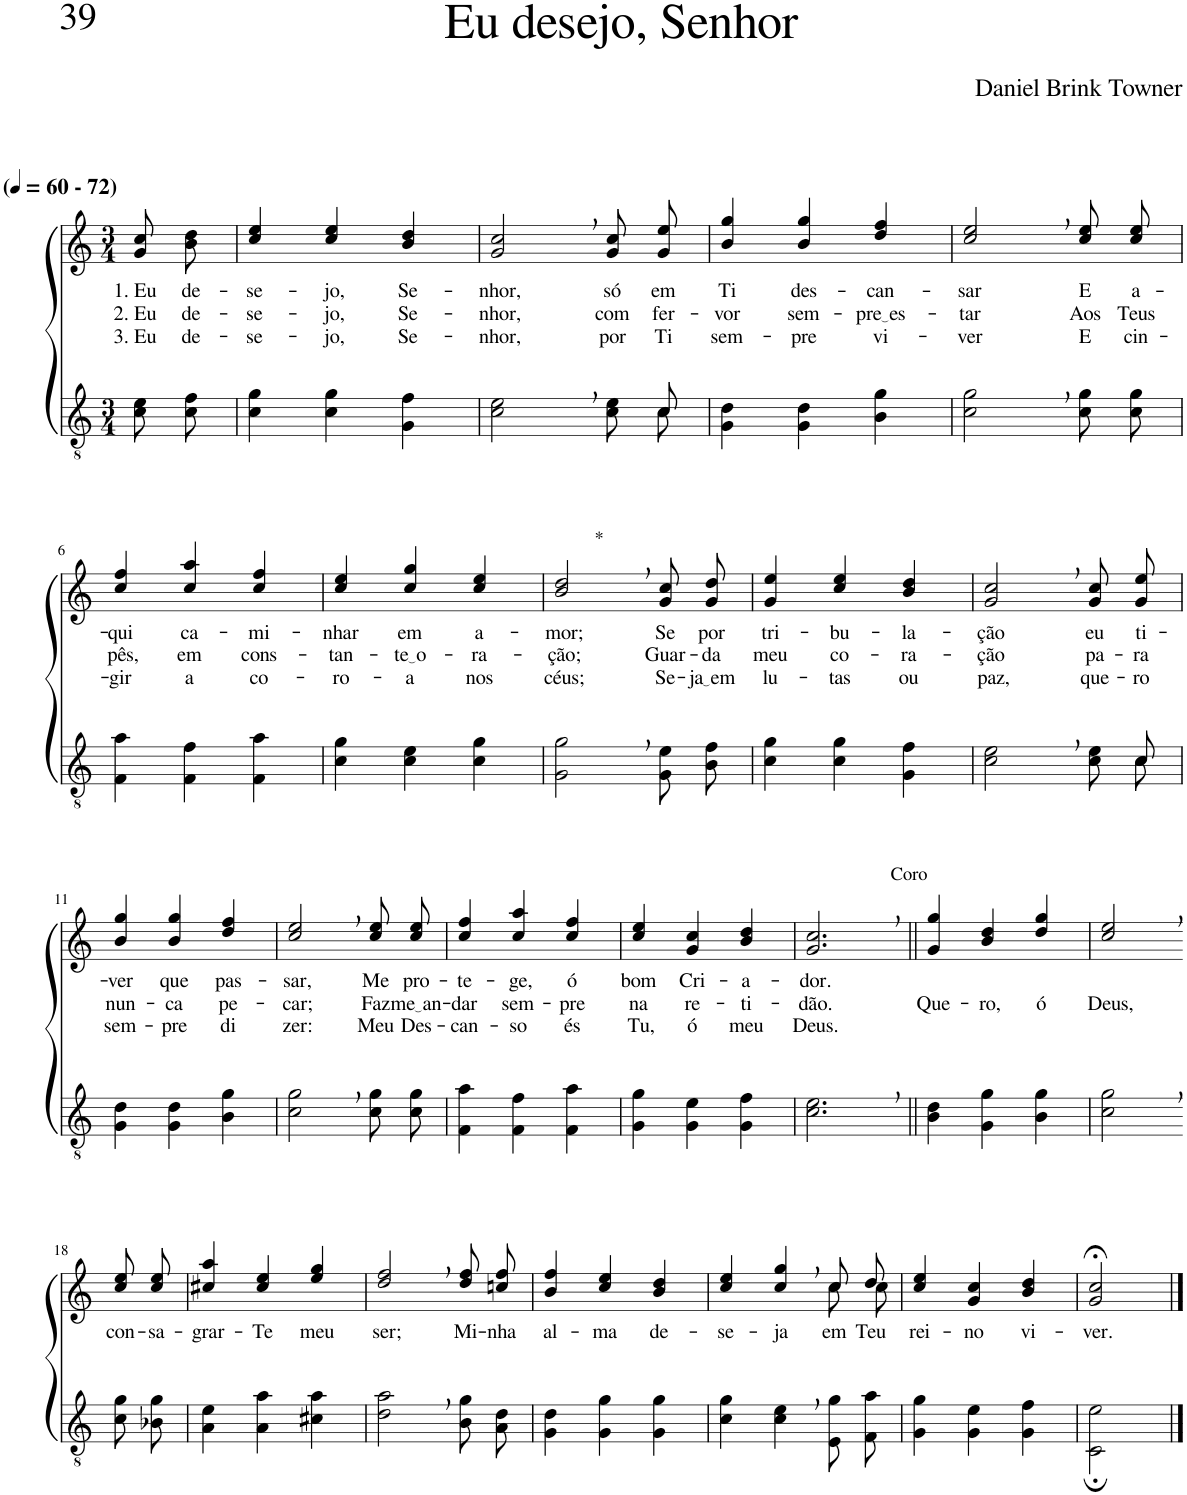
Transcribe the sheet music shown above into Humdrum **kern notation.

**kern	**kern	**text	**text	**text
*part2	*part1	*part1	*part1	*part1
*staff2	*staff1	*staff1	*staff1	*staff1
*I"Parte III e IV	*I"Parte I e II	*	*	*
*clefGv2	*clefG2	*	*	*
*Trd4c7	*Trd4c7	*	*	*
*k[]	*k[]	*	*	*
*M3/4	*M3/4	*	*	*
*MM60	*MM60	*	*	*
=1	=1	=1	=1	=1
!	!LO:TX:a:B:t=(	!	!	!
!	!LO:TX:a:B:t=- 72)	!	!	!
!	!	!LO:LY:b	!LO:LY:b	!LO:LY:b
8c\ 8e\L	8g\ 8cc\L	1. Eu	2. Eu	3. Eu
!	!	!LO:LY:b	!LO:LY:b	!LO:LY:b
8c\ 8f\J	8b\ 8dd\J	de-	de-	de-
=2	=2	=2	=2	=2
!	!	!LO:LY:b	!LO:LY:b	!LO:LY:b
4c\ 4g\	4cc/ 4ee/	-se-	-se-	-se-
!	!	!LO:LY:b	!LO:LY:b	!LO:LY:b
4c\ 4g\	4cc/ 4ee/	-jo,	-jo,	-jo,
!	!	!LO:LY:b	!LO:LY:b	!LO:LY:b
4G\ 4f\	4b/ 4dd/	Se-	Se-	Se-
=3	=3	=3	=3	=3
*^	*	*	*	*
!	!	!	!LO:LY:b	!LO:LY:b	!LO:LY:b
2c\, 2e\,	8ryy	2g/, 2cc/,	-nhor,	-nhor,	-nhor,
!	!	!	!LO:LY:b	!LO:LY:b	!LO:LY:b
*v	*v	*	*	*	*
8c\ 8e\L	8g\ 8cc\L	só	com	por
*^	*	*	*	*
!	!	!	!LO:LY:b	!LO:LY:b	!LO:LY:b
8c\J	8c/	8g\ 8ee\J	em	fer-	Ti
=4	=4	=4	=4	=4	=4
!	!	!	!LO:LY:b	!LO:LY:b	!LO:LY:b
*v	*v	*	*	*	*
4G\ 4d\	4b/ 4gg/	Ti	-vor	sem-
!	!	!LO:LY:b	!LO:LY:b	!LO:LY:b
4G\ 4d\	4b/ 4gg/	des-	sem-	-pre
!	!	!LO:LY:b	!LO:LY:b	!LO:LY:b
4B\ 4g\	4dd/ 4ff/	-can-	pre es	vi-
=5	=5	=5	=5	=5
!	!	!LO:LY:b	!LO:LY:b	!LO:LY:b
2c\, 2g\,	2cc/, 2ee/,	-sar	-tar	-ver
!	!	!LO:LY:b	!LO:LY:b	!LO:LY:b
8c\ 8g\L	8cc\ 8ee\L	E	Aos	E
!	!	!LO:LY:b	!LO:LY:b	!LO:LY:b
8c\ 8g\J	8cc\ 8ee\J	a-	Teus	cin-
!!LO:LB:g=z
=6	=6	=6	=6	=6
!	!	!LO:LY:b	!LO:LY:b	!LO:LY:b
4F\ 4a\	4cc/ 4ff/	-qui	pês,	-gir
!	!	!LO:LY:b	!LO:LY:b	!LO:LY:b
4F\ 4f\	4cc/ 4aa/	ca-	em	a
!	!	!LO:LY:b	!LO:LY:b	!LO:LY:b
4F\ 4a\	4cc/ 4ff/	-mi-	cons-	co-
=7	=7	=7	=7	=7
!	!	!LO:LY:b	!LO:LY:b	!LO:LY:b
4c\ 4g\	4cc/ 4ee/	-nhar	-tan-	-ro-
!	!	!LO:LY:b	!LO:LY:b	!LO:LY:b
4c\ 4e\	4cc/ 4gg/	em	te o	-a
!	!	!LO:LY:b	!LO:LY:b	!LO:LY:b
4c\ 4g\	4cc/ 4ee/	a-	-ra-	nos
=8	=8	=8	=8	=8
!	!LO:TX:a:t=*	!	!	!
!	!	!LO:LY:b	!LO:LY:b	!LO:LY:b
2G\, 2g\,	2b/, 2dd/,	-mor;	-ção;	céus;
!	!	!LO:LY:b	!LO:LY:b	!LO:LY:b
8G\ 8e\L	8g\ 8cc\L	Se	Guar-	Se-
!	!	!LO:LY:b	!LO:LY:b	!LO:LY:b
8B\ 8f\J	8g\ 8dd\J	por	-da	ja em
=9	=9	=9	=9	=9
!	!	!LO:LY:b	!LO:LY:b	!LO:LY:b
4c\ 4g\	4g/ 4ee/	tri-	meu	lu-
!	!	!LO:LY:b	!LO:LY:b	!LO:LY:b
4c\ 4g\	4cc/ 4ee/	-bu-	co-	-tas
!	!	!LO:LY:b	!LO:LY:b	!LO:LY:b
4G\ 4f\	4b/ 4dd/	-la-	-ra-	ou
=10	=10	=10	=10	=10
*^	*	*	*	*
!	!	!	!LO:LY:b	!LO:LY:b	!LO:LY:b
2c\, 2e\,	8ryy	2g/, 2cc/,	-ção	-ção	paz,
!	!	!	!LO:LY:b	!LO:LY:b	!LO:LY:b
*v	*v	*	*	*	*
8c\ 8e\L	8g\ 8cc\L	eu	pa-	que-
*^	*	*	*	*
!	!	!	!LO:LY:b	!LO:LY:b	!LO:LY:b
8c\J	8c/	8g\ 8ee\J	ti-	-ra	-ro
!!LO:LB:g=z
=11	=11	=11	=11	=11	=11
!	!	!	!LO:LY:b	!LO:LY:b	!LO:LY:b
*v	*v	*	*	*	*
4G\ 4d\	4b/ 4gg/	-ver	nun-	sem-
!	!	!LO:LY:b	!LO:LY:b	!LO:LY:b
4G\ 4d\	4b/ 4gg/	que	-ca	-pre
!	!	!LO:LY:b	!LO:LY:b	!LO:LY:b
4B\ 4g\	4dd/ 4ff/	pas-	pe-	di
=12	=12	=12	=12	=12
!	!	!LO:LY:b	!LO:LY:b	!LO:LY:b
2c\, 2g\,	2cc/, 2ee/,	-sar,	-car;	zer:
!	!	!LO:LY:b	!LO:LY:b	!LO:LY:b
8c\ 8g\L	8cc\ 8ee\L	Me	Faz	Meu
!	!	!LO:LY:b	!LO:LY:b	!LO:LY:b
8c\ 8g\J	8cc\ 8ee\J	pro-	me an	Des-
=13	=13	=13	=13	=13
!	!	!LO:LY:b	!LO:LY:b	!LO:LY:b
4F\ 4a\	4cc/ 4ff/	-te-	-dar	-can-
!	!	!LO:LY:b	!LO:LY:b	!LO:LY:b
4F\ 4f\	4cc/ 4aa/	-ge,	sem-	-so
!	!	!LO:LY:b	!LO:LY:b	!LO:LY:b
4F\ 4a\	4cc/ 4ff/	ó	-pre	és
=14	=14	=14	=14	=14
!	!	!LO:LY:b	!LO:LY:b	!LO:LY:b
4G\ 4g\	4cc/ 4ee/	bom	na	Tu,
!	!	!LO:LY:b	!LO:LY:b	!LO:LY:b
4G\ 4e\	4g/ 4cc/	Cri-	re-	ó
!	!	!LO:LY:b	!LO:LY:b	!LO:LY:b
4G\ 4f\	4b/ 4dd/	-a-	-ti-	meu
=15	=15	=15	=15	=15
!	!LO:TX:a:t=Coro	!	!	!
!	!	!LO:LY:b	!LO:LY:b	!LO:LY:b
2.c\, 2.e\,	2.g/, 2.cc/,	-dor.	-dão.	Deus.
=16||	=16||	=16||	=16||	=16||
!	!	!	!LO:LY:b	!
4B\ 4d\	4g/ 4gg/	.	Que-	.
!	!	!	!LO:LY:b	!
4G\ 4g\	4b/ 4dd/	.	-ro,	.
!	!	!	!LO:LY:b	!
4B\ 4g\	4dd/ 4gg/	.	ó	.
=17	=17	=17	=17	=17
!	!	!	!LO:LY:b	!
2c\, 2g\,	2cc/, 2ee/,	.	Deus,	.
!!LO:LB:g=z
=18-	=18-	=18-	=18-	=18-
!	!	!LO:LY:b	!	!
8c\ 8g\L	8cc\ 8ee\L	con-	.	.
!	!	!LO:LY:b	!	!
8B-X\ 8g\J	8cc\ 8ee\J	-sa-	.	.
=19	=19	=19	=19	=19
!	!	!LO:LY:b	!	!
4A\ 4e\	4cc#X/ 4aa/	-grar-	.	.
!	!	!LO:LY:b	!	!
4A\ 4a\	4cc#/ 4ee/	-Te	.	.
!	!	!LO:LY:b	!	!
4c#X\ 4a\	4ee/ 4gg/	meu	.	.
=20	=20	=20	=20	=20
!	!	!LO:LY:b	!	!
2d\, 2a\,	2dd/, 2ff/,	ser;	.	.
!	!	!LO:LY:b	!	!
8B\ 8g\L	8dd\ 8ff\L	Mi-	.	.
!	!	!LO:LY:b	!	!
8A\ 8d\J	8ccn\ 8ff\J	-nha	.	.
=21	=21	=21	=21	=21
!	!	!LO:LY:b	!	!
4G\ 4d\	4b/ 4ff/	al-	.	.
!	!	!LO:LY:b	!	!
4G\ 4g\	4cc/ 4ee/	-ma	.	.
!	!	!LO:LY:b	!	!
4G\ 4g\	4b/ 4dd/	de-	.	.
=22	=22	=22	=22	=22
!	!	!LO:LY:b	!	!
*	*^	*	*	*
4c\ 4g\	4cc/ 4ee/	2ryy	-se-	.	.
!	!	!	!LO:LY:b	!	!
4c\, 4e\,	4cc/, 4gg/,	.	-ja	.	.
!	!	!	!LO:LY:b	!	!
8E\ 8g\L	8cc/L	8cc\L	em	.	.
!	!	!	!LO:LY:b	!	!
8F\ 8a\J	8dd/J	8cc\J	Teu	.	.
=23	=23	=23	=23	=23	=23
!	!	!	!LO:LY:b	!	!
*	*v	*v	*	*	*
4G\ 4g\	4cc/ 4ee/	rei-	.	.
!	!	!LO:LY:b	!	!
4G\ 4e\	4g/ 4cc/	-no	.	.
!	!	!LO:LY:b	!	!
4G\ 4f\	4b/ 4dd/	vi-	.	.
=24	=24	=24	=24	=24
!	!	!LO:LY:b	!	!
2C\; 2e\;	2g/;< 2cc/;<	-ver.	.	.
==	==	==	==	==
*-	*-	*-	*-	*-
